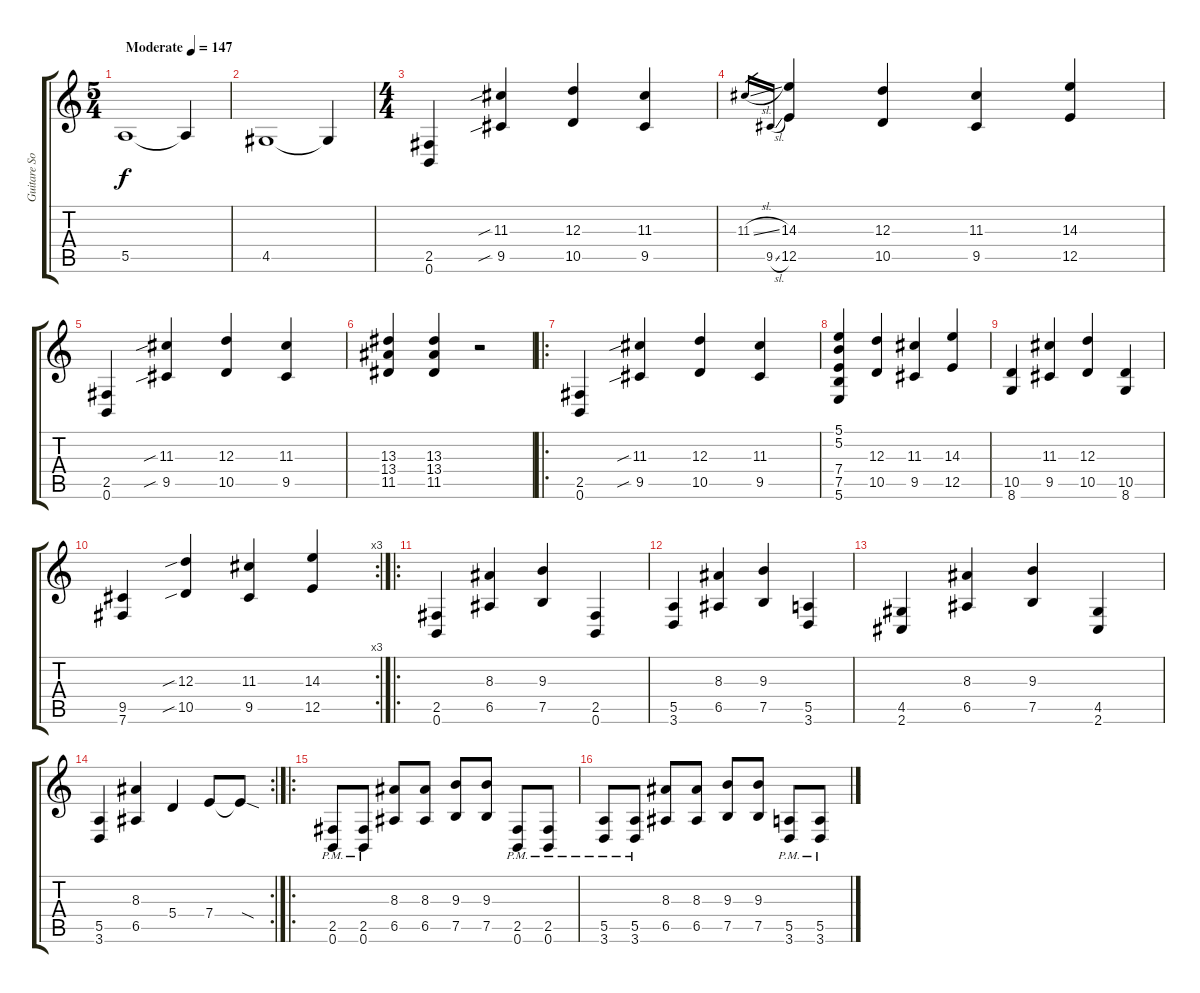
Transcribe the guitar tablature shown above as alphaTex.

\track ("Guitare Solo" "Guitare So") {instrument distortionguitar}
\staff {score tabs}
\tuning (B3 Gb3 D3 A2 E2 B1) {hide}
\ts (5 4)
\tempo (147 "Moderate")
\clef g2
\ks c
5.5.1{dy f instrument distortionguitar} 5.5{t}.4 |
4.5.1 4.5{t}.4 |
\ts (4 4)
(2.5 0.6).4 (11.3{sib} 9.5{sib}).4 (12.3 10.5).4 (11.3 9.5).4 |
11.3{sl}.16{gr} 9.5{sl}.16{gr} (14.3 12.5).4 (12.3 10.5).4 (11.3 9.5).4 (14.3 12.5).4 |
(2.5 0.6).4 (11.3{sib} 9.5{sib}).4 (12.3 10.5).4 (11.3 9.5).4 |
(13.3 13.4 11.5).4 (13.3 13.4 11.5).4 r.2 |
\ro
(2.5 0.6).4 (11.3{sib} 9.5{sib}).4 (12.3 10.5).4 (11.3 9.5).4 |
(5.1 5.2 7.4 7.5 5.6).4 (12.3 10.5).4 (11.3 9.5).4 (14.3 12.5).4 |
(10.5 8.6).4 (11.3 9.5).4 (12.3 10.5).4 (10.5 8.6).4 |
\rc 3
(9.5 7.6).4 (12.3{sib} 10.5{sib}).4 (11.3 9.5).4 (14.3 12.5).4 |
\ro
(2.5 0.6).4 (8.3 6.5).4 (9.3 7.5).4 (2.5 0.6).4 |
(5.5 3.6).4 (8.3 6.5).4 (9.3 7.5).4 (5.5 3.6).4 |
(4.5 2.6).4 (8.3 6.5).4 (9.3 7.5).4 (4.5 2.6).4 |
\rc 2
(5.5 3.6).4 (8.3 6.5).4 5.4.4 7.4.8 7.4{sod t}.8 |
\ro
(2.5{pm} 0.6{pm}).8 (2.5{pm} 0.6{pm}).8 (8.3 6.5).8 (8.3 6.5).8 (9.3 7.5).8 (9.3 7.5).8 (2.5{pm} 0.6{pm}).8 (2.5{pm} 0.6{pm}).8 |
(5.5{pm} 3.6{pm}).8 (5.5{pm} 3.6{pm}).8 (8.3 6.5).8 (8.3 6.5).8 (9.3 7.5).8 (9.3 7.5).8 (5.5{pm} 3.6{pm}).8 (5.5{pm} 3.6{pm}).8
